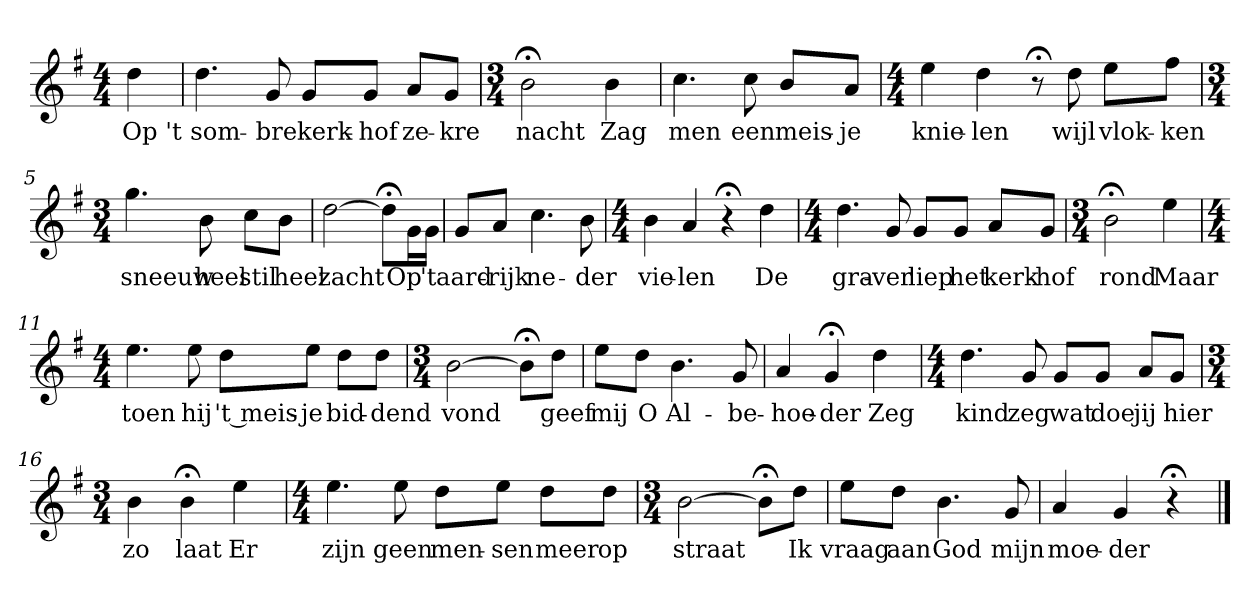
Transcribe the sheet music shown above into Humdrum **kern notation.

**kern	**text
*part1	*part1
*staff1	*staff1
*k[f#]	*
*G:	*
*M4/4	*
*MM120	*
=	=
4dd	Op 't
=1	=1
4.dd	som-
8g	-bre
8gL	kerk-
8gJ	-hof
8aL	ze-
8gJ	-kre
=2	=2
*M3/4	*
2b;<	nacht
4b	Zag
=3	=3
4.cc	men
8cc	een
8bL	meis-
8aJ	-je
=4	=4
*M4/4	*
4ee	knie-
4dd	-len
8r;<	.
8dd	wijl
8eeL	vlok-
8ff#J	-ken
=5	=5
*M3/4	*
4.gg	sneeuw
8b	heel
8ccL	stil
8bJ	heel
=6	=6
[2dd	zacht
8dd;<L]	.
16gL	Op
16gJJ	't
=7	=7
8gL	aard-
8aJ	-rijk
4.cc	ne-
8b	-der
=8	=8
*M4/4	*
4b	vie-
4a	-len
4r;<	.
4dd	De
=9	=9
*M4/4	*
4.dd	gra-
8g	-ver
8gL	liep
8gJ	het
8aL	kerk-
8gJ	-hof
=10	=10
*M3/4	*
2b;<	rond
4ee	Maar
=11	=11
*M4/4	*
4.ee	toen
8ee	hij
8ddL	't meis-
8eeJ	-je
8ddL	bid-
8ddJ	-dend
=12	=12
*M3/4	*
[2b	vond
8b;<L]	.
8ddJ	geef
=13	=13
8eeL	mij
8ddJ	O
4.b	Al-
8g	-be-
=14	=14
4a	-hoe-
4g;<	-der
4dd	Zeg
=15	=15
*M4/4	*
4.dd	kind
8g	zeg
8gL	wat
8gJ	doe
8aL	jij
8gJ	hier
=16	=16
*M3/4	*
4b	zo
4b;<	laat
4ee	Er
=17	=17
*M4/4	*
4.ee	zijn
8ee	geen
8ddL	men-
8eeJ	-sen
8ddL	meer
8ddJ	op
=18	=18
*M3/4	*
[2b	straat
8b;<L]	.
8ddJ	Ik
=19	=19
8eeL	vraag
8ddJ	aan
4.b	God
8g	mijn
=20	=20
4a	moe-
4g	-der
4r;<	.
==	==
*-	*-
